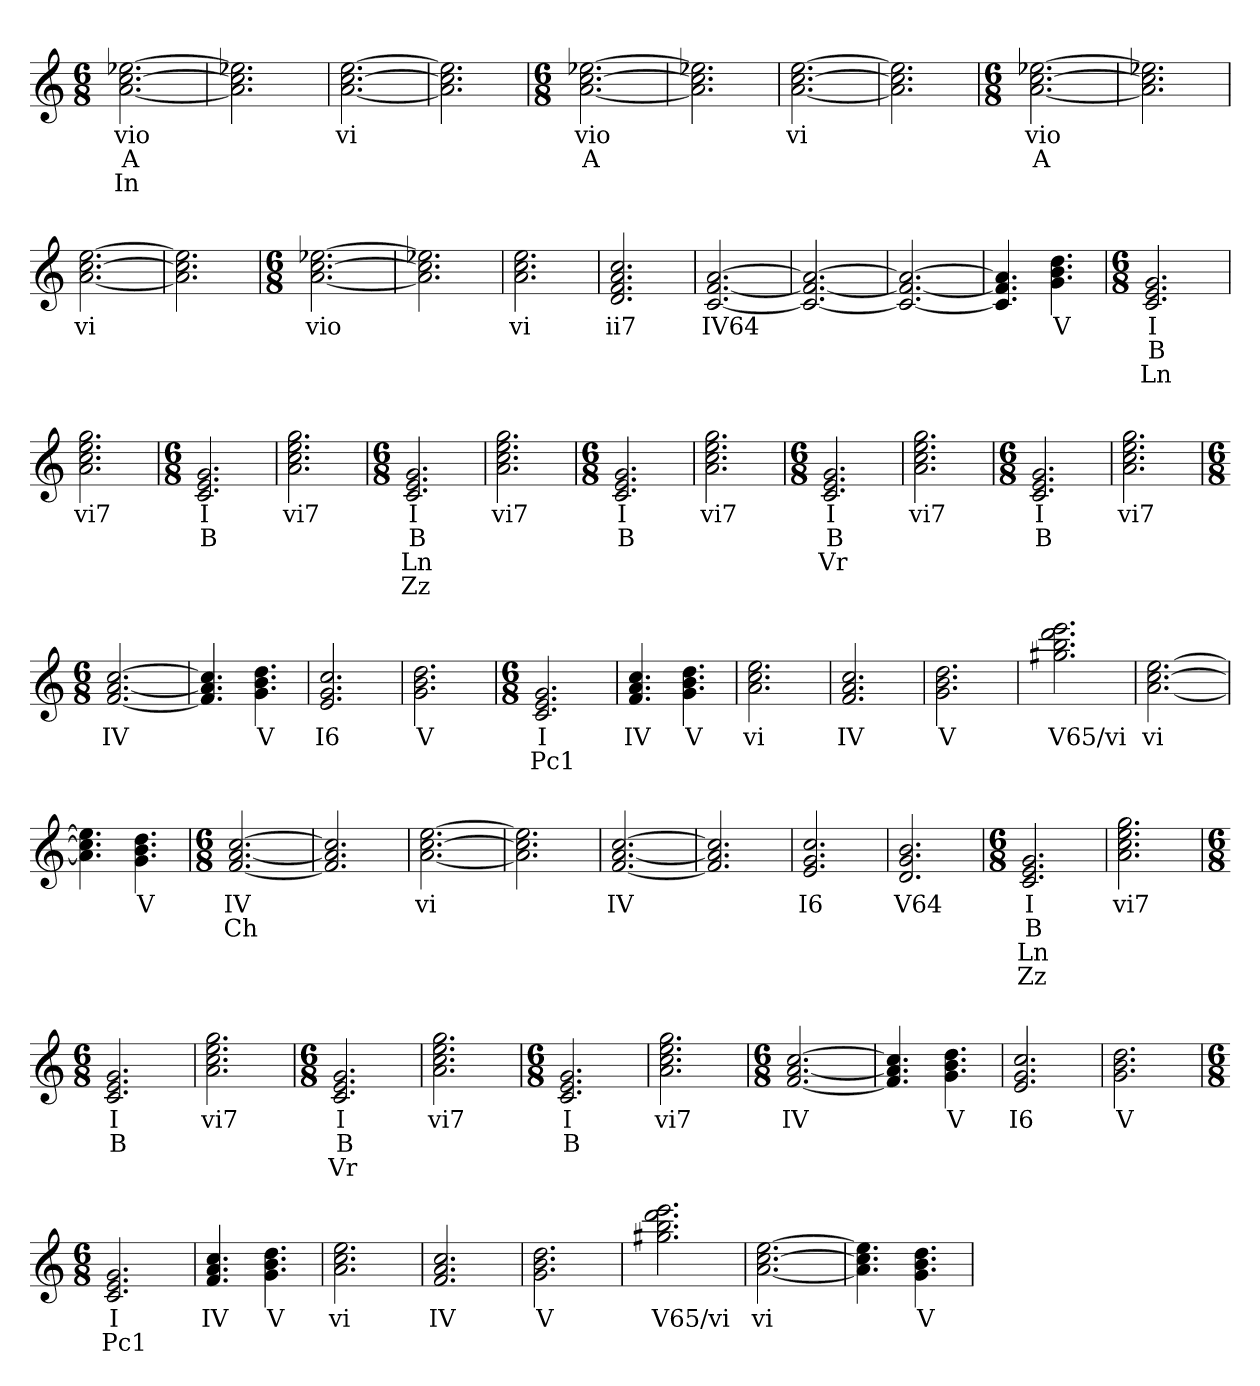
**kern	**text	**text	**text	**text
*part1	*part1	*part1	*part1	*part1
*staff1	*staff1	*staff1	*staff1	*staff1
*k[]	*	*	*	*
*C:	*	*	*	*
*M6/8	*	*	*	*
=	=	=	=	=
[2.a [2.cc [2.ee-X	vio	A	In	.
=	=	=	=	=
*k[]	*	*	*	*
*C:	*	*	*	*
2.a] 2.cc] 2.ee-X]	.	.	.	.
=	=	=	=	=
*k[]	*	*	*	*
*C:	*	*	*	*
[2.a [2.cc [2.ee	vi	.	.	.
=	=	=	=	=
*k[]	*	*	*	*
*C:	*	*	*	*
2.a] 2.cc] 2.ee]	.	.	.	.
=	=	=	=	=
*k[]	*	*	*	*
*C:	*	*	*	*
*M6/8	*	*	*	*
[2.a [2.cc [2.ee-X	vio	A	.	.
=	=	=	=	=
*k[]	*	*	*	*
*C:	*	*	*	*
2.a] 2.cc] 2.ee-X]	.	.	.	.
=	=	=	=	=
*k[]	*	*	*	*
*C:	*	*	*	*
[2.a [2.cc [2.ee	vi	.	.	.
=	=	=	=	=
*k[]	*	*	*	*
*C:	*	*	*	*
2.a] 2.cc] 2.ee]	.	.	.	.
=	=	=	=	=
*k[]	*	*	*	*
*C:	*	*	*	*
*M6/8	*	*	*	*
[2.a [2.cc [2.ee-X	vio	A	.	.
=	=	=	=	=
*k[]	*	*	*	*
*C:	*	*	*	*
2.a] 2.cc] 2.ee-X]	.	.	.	.
=	=	=	=	=
*k[]	*	*	*	*
*C:	*	*	*	*
[2.a [2.cc [2.ee	vi	.	.	.
=	=	=	=	=
*k[]	*	*	*	*
*C:	*	*	*	*
2.a] 2.cc] 2.ee]	.	.	.	.
=	=	=	=	=
*k[]	*	*	*	*
*C:	*	*	*	*
*M6/8	*	*	*	*
[2.a [2.cc [2.ee-X	vio	.	.	.
=	=	=	=	=
*k[]	*	*	*	*
*C:	*	*	*	*
2.a] 2.cc] 2.ee-X]	.	.	.	.
=	=	=	=	=
*k[]	*	*	*	*
*C:	*	*	*	*
2.a 2.cc 2.ee	vi	.	.	.
=	=	=	=	=
*k[]	*	*	*	*
*C:	*	*	*	*
2.d 2.f 2.a 2.cc	ii7	.	.	.
=	=	=	=	=
*k[]	*	*	*	*
*C:	*	*	*	*
[2.c [2.f [2.a	IV64	.	.	.
=	=	=	=	=
*k[]	*	*	*	*
*C:	*	*	*	*
2.c_ 2.f_ 2.a_	.	.	.	.
=	=	=	=	=
*k[]	*	*	*	*
*C:	*	*	*	*
2.c_ 2.f_ 2.a_	.	.	.	.
=	=	=	=	=
*k[]	*	*	*	*
*C:	*	*	*	*
4.c] 4.f] 4.a]	.	.	.	.
4.g 4.b 4.dd	V	.	.	.
=	=	=	=	=
*k[]	*	*	*	*
*C:	*	*	*	*
*M6/8	*	*	*	*
2.c 2.e 2.g	I	B	Ln	.
=	=	=	=	=
*k[]	*	*	*	*
*C:	*	*	*	*
2.a 2.cc 2.ee 2.gg	vi7	.	.	.
=	=	=	=	=
*k[]	*	*	*	*
*C:	*	*	*	*
*M6/8	*	*	*	*
2.c 2.e 2.g	I	B	.	.
=	=	=	=	=
*k[]	*	*	*	*
*C:	*	*	*	*
2.a 2.cc 2.ee 2.gg	vi7	.	.	.
=	=	=	=	=
*k[]	*	*	*	*
*C:	*	*	*	*
*M6/8	*	*	*	*
2.c 2.e 2.g	I	B	Ln	Zz
=	=	=	=	=
*k[]	*	*	*	*
*C:	*	*	*	*
2.a 2.cc 2.ee 2.gg	vi7	.	.	.
=	=	=	=	=
*k[]	*	*	*	*
*C:	*	*	*	*
*M6/8	*	*	*	*
2.c 2.e 2.g	I	B	.	.
=	=	=	=	=
*k[]	*	*	*	*
*C:	*	*	*	*
2.a 2.cc 2.ee 2.gg	vi7	.	.	.
=	=	=	=	=
*k[]	*	*	*	*
*C:	*	*	*	*
*M6/8	*	*	*	*
2.c 2.e 2.g	I	B	Vr	.
=	=	=	=	=
*k[]	*	*	*	*
*C:	*	*	*	*
2.a 2.cc 2.ee 2.gg	vi7	.	.	.
=	=	=	=	=
*k[]	*	*	*	*
*C:	*	*	*	*
*M6/8	*	*	*	*
2.c 2.e 2.g	I	B	.	.
=	=	=	=	=
*k[]	*	*	*	*
*C:	*	*	*	*
2.a 2.cc 2.ee 2.gg	vi7	.	.	.
=	=	=	=	=
*k[]	*	*	*	*
*C:	*	*	*	*
*M6/8	*	*	*	*
[2.f [2.a [2.cc	IV	.	.	.
=	=	=	=	=
*k[]	*	*	*	*
*C:	*	*	*	*
4.f] 4.a] 4.cc]	.	.	.	.
4.g 4.b 4.dd	V	.	.	.
=	=	=	=	=
*k[]	*	*	*	*
*C:	*	*	*	*
2.e 2.g 2.cc	I6	.	.	.
=	=	=	=	=
*k[]	*	*	*	*
*C:	*	*	*	*
2.g 2.b 2.dd	V	.	.	.
=	=	=	=	=
*k[]	*	*	*	*
*C:	*	*	*	*
*M6/8	*	*	*	*
2.c 2.e 2.g	I	Pc1	.	.
=	=	=	=	=
*k[]	*	*	*	*
*C:	*	*	*	*
4.f 4.a 4.cc	IV	.	.	.
4.g 4.b 4.dd	V	.	.	.
=	=	=	=	=
*k[]	*	*	*	*
*C:	*	*	*	*
2.a 2.cc 2.ee	vi	.	.	.
=	=	=	=	=
*k[]	*	*	*	*
*C:	*	*	*	*
2.f 2.a 2.cc	IV	.	.	.
=	=	=	=	=
*k[]	*	*	*	*
*C:	*	*	*	*
2.g 2.b 2.dd	V	.	.	.
=	=	=	=	=
*k[]	*	*	*	*
*C:	*	*	*	*
2.gg#X 2.bb 2.ddd 2.eee	V65/vi	.	.	.
=	=	=	=	=
*k[]	*	*	*	*
*C:	*	*	*	*
[2.a [2.cc [2.ee	vi	.	.	.
=	=	=	=	=
*k[]	*	*	*	*
*C:	*	*	*	*
4.a] 4.cc] 4.ee]	.	.	.	.
4.g 4.b 4.dd	V	.	.	.
=	=	=	=	=
*k[]	*	*	*	*
*C:	*	*	*	*
*M6/8	*	*	*	*
[2.f [2.a [2.cc	IV	Ch	.	.
=	=	=	=	=
*k[]	*	*	*	*
*C:	*	*	*	*
2.f] 2.a] 2.cc]	.	.	.	.
=	=	=	=	=
*k[]	*	*	*	*
*C:	*	*	*	*
[2.a [2.cc [2.ee	vi	.	.	.
=	=	=	=	=
*k[]	*	*	*	*
*C:	*	*	*	*
2.a] 2.cc] 2.ee]	.	.	.	.
=	=	=	=	=
*k[]	*	*	*	*
*C:	*	*	*	*
[2.f [2.a [2.cc	IV	.	.	.
=	=	=	=	=
*k[]	*	*	*	*
*C:	*	*	*	*
2.f] 2.a] 2.cc]	.	.	.	.
=	=	=	=	=
*k[]	*	*	*	*
*C:	*	*	*	*
2.e 2.g 2.cc	I6	.	.	.
=	=	=	=	=
*k[]	*	*	*	*
*C:	*	*	*	*
2.d 2.g 2.b	V64	.	.	.
=	=	=	=	=
*k[]	*	*	*	*
*C:	*	*	*	*
*M6/8	*	*	*	*
2.c 2.e 2.g	I	B	Ln	Zz
=	=	=	=	=
*k[]	*	*	*	*
*C:	*	*	*	*
2.a 2.cc 2.ee 2.gg	vi7	.	.	.
=	=	=	=	=
*k[]	*	*	*	*
*C:	*	*	*	*
*M6/8	*	*	*	*
2.c 2.e 2.g	I	B	.	.
=	=	=	=	=
*k[]	*	*	*	*
*C:	*	*	*	*
2.a 2.cc 2.ee 2.gg	vi7	.	.	.
=	=	=	=	=
*k[]	*	*	*	*
*C:	*	*	*	*
*M6/8	*	*	*	*
2.c 2.e 2.g	I	B	Vr	.
=	=	=	=	=
*k[]	*	*	*	*
*C:	*	*	*	*
2.a 2.cc 2.ee 2.gg	vi7	.	.	.
=	=	=	=	=
*k[]	*	*	*	*
*C:	*	*	*	*
*M6/8	*	*	*	*
2.c 2.e 2.g	I	B	.	.
=	=	=	=	=
*k[]	*	*	*	*
*C:	*	*	*	*
2.a 2.cc 2.ee 2.gg	vi7	.	.	.
=	=	=	=	=
*k[]	*	*	*	*
*C:	*	*	*	*
*M6/8	*	*	*	*
[2.f [2.a [2.cc	IV	.	.	.
=	=	=	=	=
*k[]	*	*	*	*
*C:	*	*	*	*
4.f] 4.a] 4.cc]	.	.	.	.
4.g 4.b 4.dd	V	.	.	.
=	=	=	=	=
*k[]	*	*	*	*
*C:	*	*	*	*
2.e 2.g 2.cc	I6	.	.	.
=	=	=	=	=
*k[]	*	*	*	*
*C:	*	*	*	*
2.g 2.b 2.dd	V	.	.	.
=	=	=	=	=
*k[]	*	*	*	*
*C:	*	*	*	*
*M6/8	*	*	*	*
2.c 2.e 2.g	I	Pc1	.	.
=	=	=	=	=
*k[]	*	*	*	*
*C:	*	*	*	*
4.f 4.a 4.cc	IV	.	.	.
4.g 4.b 4.dd	V	.	.	.
=	=	=	=	=
*k[]	*	*	*	*
*C:	*	*	*	*
2.a 2.cc 2.ee	vi	.	.	.
=	=	=	=	=
*k[]	*	*	*	*
*C:	*	*	*	*
2.f 2.a 2.cc	IV	.	.	.
=	=	=	=	=
*k[]	*	*	*	*
*C:	*	*	*	*
2.g 2.b 2.dd	V	.	.	.
=	=	=	=	=
*k[]	*	*	*	*
*C:	*	*	*	*
2.gg#X 2.bb 2.ddd 2.eee	V65/vi	.	.	.
=	=	=	=	=
*k[]	*	*	*	*
*C:	*	*	*	*
[2.a [2.cc [2.ee	vi	.	.	.
=	=	=	=	=
*k[]	*	*	*	*
*C:	*	*	*	*
4.a] 4.cc] 4.ee]	.	.	.	.
4.g 4.b 4.dd	V	.	.	.
=	=	=	=	=
*-	*-	*-	*-	*-
